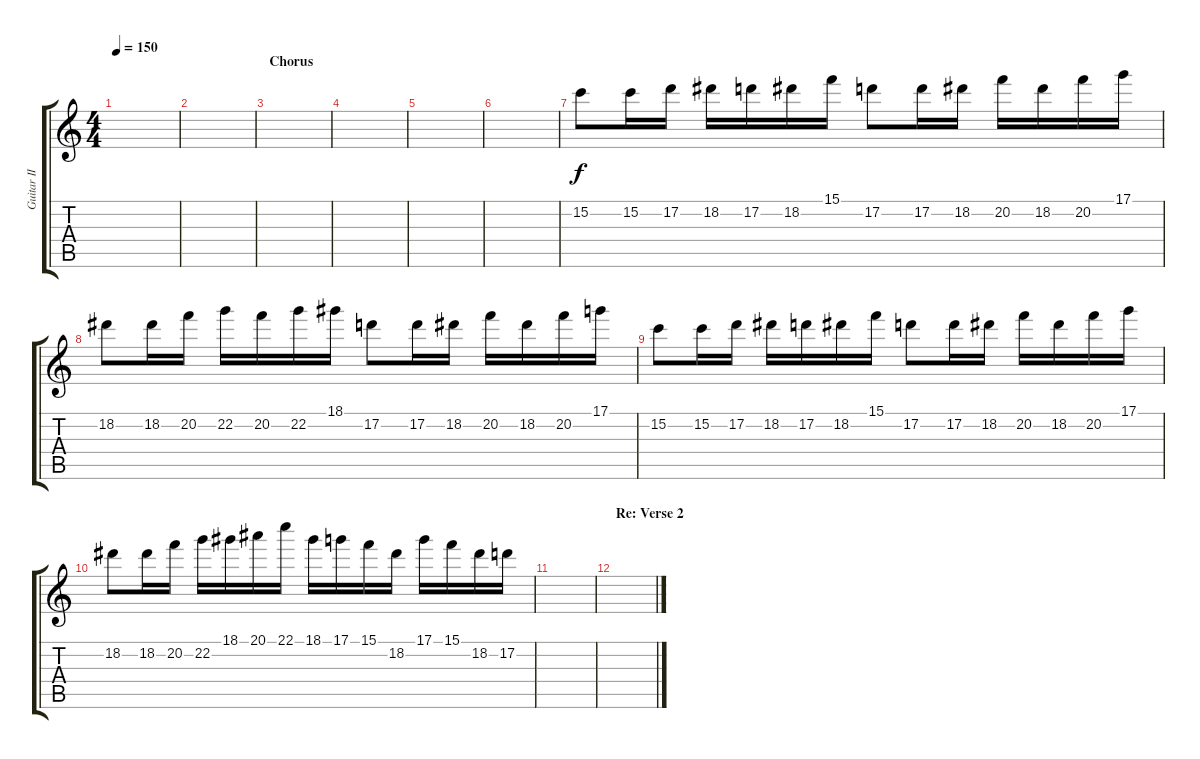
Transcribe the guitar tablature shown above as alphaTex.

\track ("Guitar II" "Guitar II") {instrument distortionguitar}
\staff {score tabs}
\tuning (D4 A3 F3 C3 G2 D2) {hide}
\ts (4 4)
\tempo 150
\clef g2
\ks c
|
|
\section ("" "Chorus")
|
|
|
|
15.2.8 15.2.16 17.2.16 18.2.16 17.2.16 18.2.16 15.1.16 17.2.8 17.2.16 18.2.16 20.2.16 18.2.16 20.2.16 17.1.16 |
18.2.8 18.2.16 20.2.16 22.2.16 20.2.16 22.2.16 18.1.16 17.2.8 17.2.16 18.2.16 20.2.16 18.2.16 20.2.16 17.1.16 |
15.2.8 15.2.16 17.2.16 18.2.16 17.2.16 18.2.16 15.1.16 17.2.8 17.2.16 18.2.16 20.2.16 18.2.16 20.2.16 17.1.16 |
18.2.8 18.2.16 20.2.16 22.2.16 18.1.16 20.1.16 22.1.16 18.1.16 17.1.16 15.1.16 18.2.16 17.1.16 15.1.16 18.2.16 17.2.16 |
|
\section ("" "Re: Verse 2")
